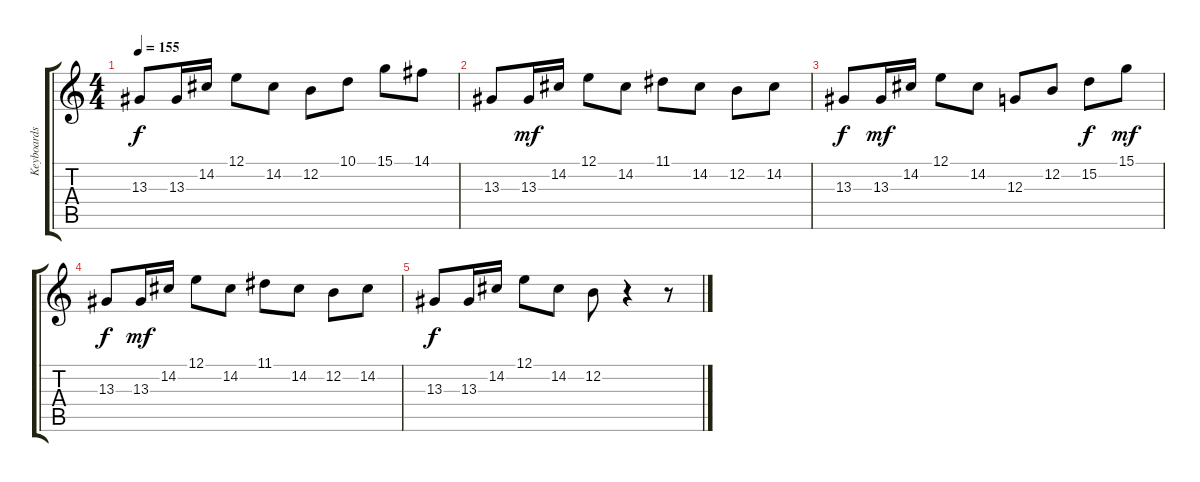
\track ("Keyboards Lead" "Keyboards ") {instrument stringensemble1}
\staff {score tabs}
\tuning (E4 B3 G3 D3 A2 E2) {hide}
\ts (4 4)
\tempo 155
\clef g2
\ks c
13.3.8{dy f} 13.3.16 14.2.16 12.1.8 14.2.8 12.2.8 10.1.8 15.1.8 14.1.8 |
13.3.8 13.3.16{dy mf} 14.2.16 12.1.8 14.2.8 11.1.8 14.2.8 12.2.8 14.2.8 |
13.3.8{dy f} 13.3.16{dy mf} 14.2.16 12.1.8 14.2.8 12.3.8 12.2.8 15.2.8{dy f} 15.1.8{dy mf} |
13.3.8{dy f} 13.3.16{dy mf} 14.2.16 12.1.8 14.2.8 11.1.8 14.2.8 12.2.8 14.2.8 |
13.3.8{dy f} 13.3.16 14.2.16 12.1.8 14.2.8 12.2.8 r.4 r.8
